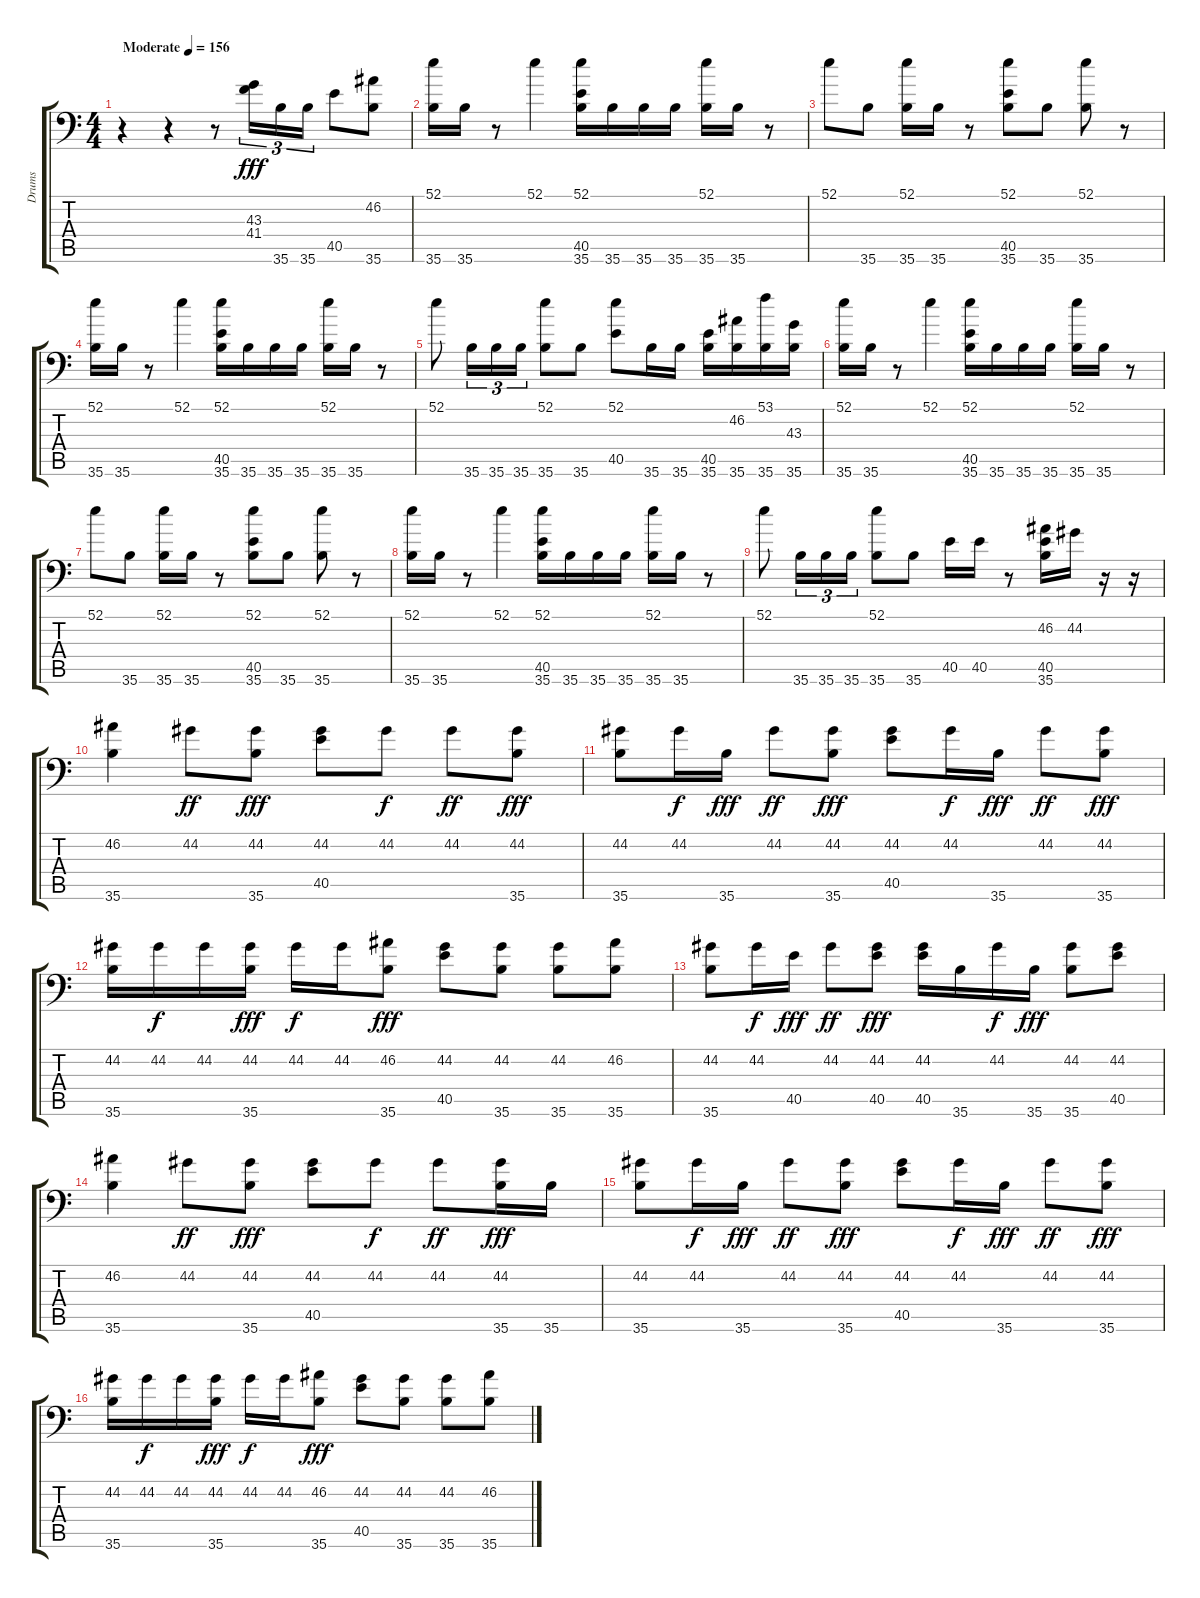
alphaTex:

\track ("Drums" "Drums") {instrument acousticgrandpiano}
\staff {score tabs}
\tuning (C-1 C-1 C-1 C-1 C-1 C-1) {hide}
\ts (4 4)
\tempo (156 "Moderate")
\clef f4
\ks c
r.4{dy fff instrument acousticgrandpiano} r.4 r.8 (43.3 41.4).16{tu (3 2)} 35.6.16{tu (3 2)} 35.6.16{tu (3 2)} 40.5.8 (46.2 35.6).8 |
(52.1 35.6).16 35.6.16 r.8 52.1.4 (52.1 40.5 35.6).16 35.6.16 35.6.16 35.6.16 (52.1 35.6).16 35.6.16 r.8 |
52.1.8 35.6.8 (52.1 35.6).16 35.6.16 r.8 (52.1 40.5 35.6).8 35.6.8 (52.1 35.6).8 r.8 |
(52.1 35.6).16 35.6.16 r.8 52.1.4 (52.1 40.5 35.6).16 35.6.16 35.6.16 35.6.16 (52.1 35.6).16 35.6.16 r.8 |
52.1.8 35.6.16{tu (3 2)} 35.6.16{tu (3 2)} 35.6.16{tu (3 2)} (52.1 35.6).8 35.6.8 (52.1 40.5).8 35.6.16 35.6.16 (40.5 35.6).16 (46.2 35.6).16 (53.1 35.6).16 (43.3 35.6).16 |
(52.1 35.6).16 35.6.16 r.8 52.1.4 (52.1 40.5 35.6).16 35.6.16 35.6.16 35.6.16 (52.1 35.6).16 35.6.16 r.8 |
52.1.8 35.6.8 (52.1 35.6).16 35.6.16 r.8 (52.1 40.5 35.6).8 35.6.8 (52.1 35.6).8 r.8 |
(52.1 35.6).16 35.6.16 r.8 52.1.4 (52.1 40.5 35.6).16 35.6.16 35.6.16 35.6.16 (52.1 35.6).16 35.6.16 r.8 |
52.1.8 35.6.16{tu (3 2)} 35.6.16{tu (3 2)} 35.6.16{tu (3 2)} (52.1 35.6).8 35.6.8 40.5.16 40.5.16 r.8 (46.2 40.5 35.6).16 44.2.16 r.16 r.16 |
(46.2 35.6).4 44.2.8{dy ff} (44.2 35.6).8{dy fff} (44.2 40.5).8 44.2.8{dy f} 44.2.8{dy ff} (44.2 35.6).8{dy fff} |
(44.2 35.6).8 44.2.16{dy f} 35.6.16{dy fff} 44.2.8{dy ff} (44.2 35.6).8{dy fff} (44.2 40.5).8 44.2.16{dy f} 35.6.16{dy fff} 44.2.8{dy ff} (44.2 35.6).8{dy fff} |
(44.2 35.6).16 44.2.16{dy f} 44.2.16 (44.2 35.6).16{dy fff} 44.2.16{dy f} 44.2.16 (46.2 35.6).8{dy fff} (44.2 40.5).8 (44.2 35.6).8 (44.2 35.6).8 (46.2 35.6).8 |
(44.2 35.6).8 44.2.16{dy f} 40.5.16{dy fff} 44.2.8{dy ff} (44.2 40.5).8{dy fff} (44.2 40.5).16 35.6.16 44.2.16{dy f} 35.6.16{dy fff} (44.2 35.6).8 (44.2 40.5).8 |
(46.2 35.6).4 44.2.8{dy ff} (44.2 35.6).8{dy fff} (44.2 40.5).8 44.2.8{dy f} 44.2.8{dy ff} (44.2 35.6).16{dy fff} 35.6.16 |
(44.2 35.6).8 44.2.16{dy f} 35.6.16{dy fff} 44.2.8{dy ff} (44.2 35.6).8{dy fff} (44.2 40.5).8 44.2.16{dy f} 35.6.16{dy fff} 44.2.8{dy ff} (44.2 35.6).8{dy fff} |
(44.2 35.6).16 44.2.16{dy f} 44.2.16 (44.2 35.6).16{dy fff} 44.2.16{dy f} 44.2.16 (46.2 35.6).8{dy fff} (44.2 40.5).8 (44.2 35.6).8 (44.2 35.6).8 (46.2 35.6).8
